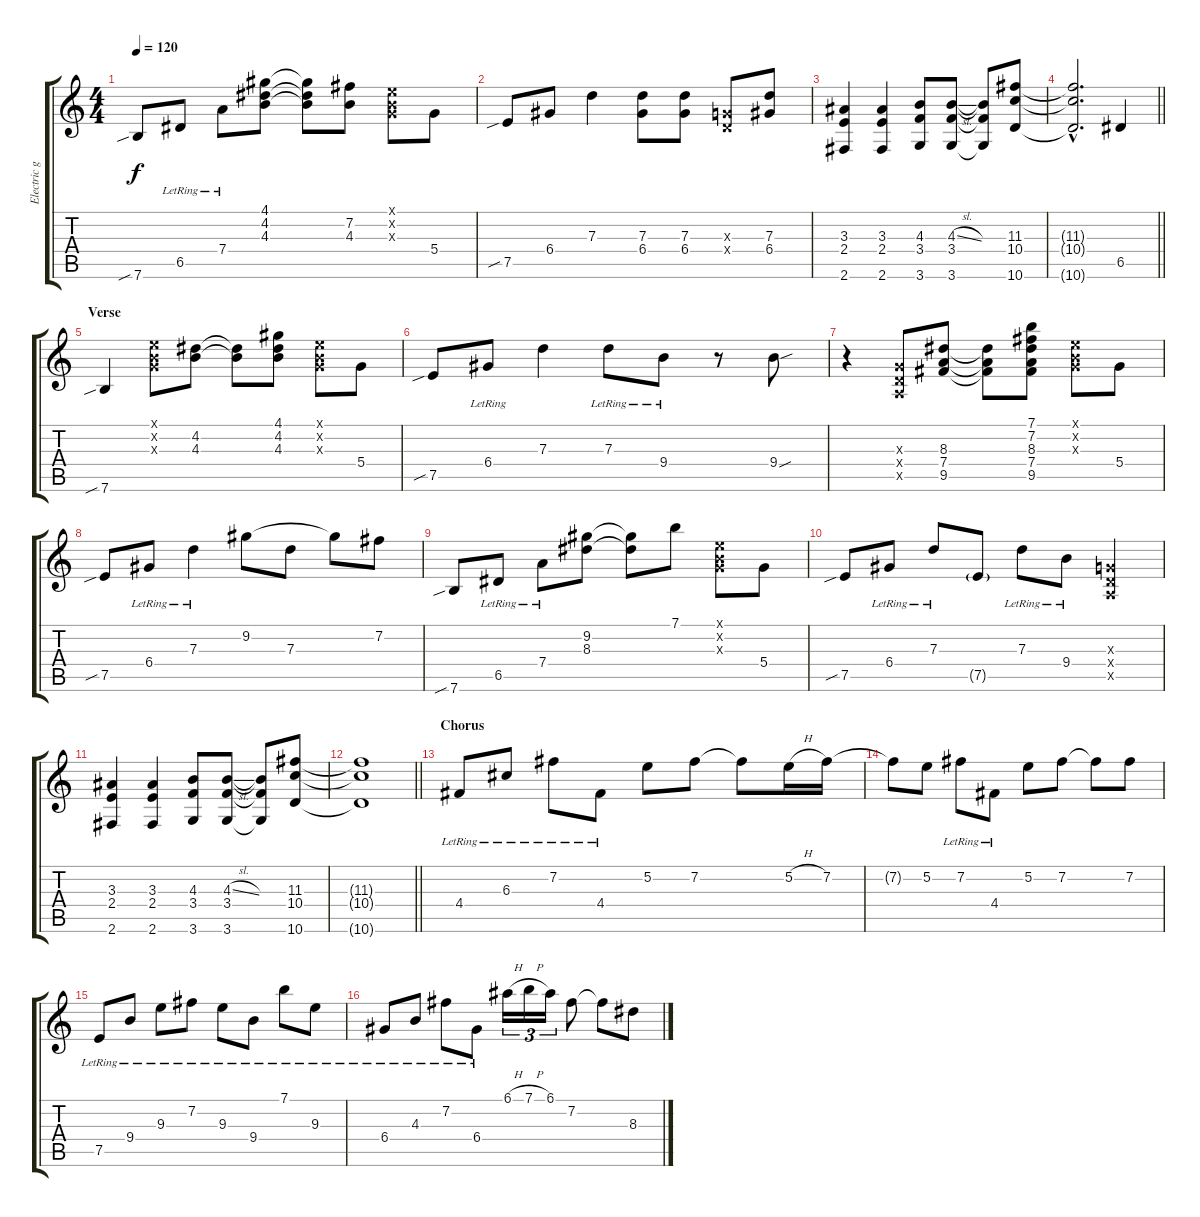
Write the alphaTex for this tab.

\track ("Electric guitar" "Electric g") {instrument electricguitarclean}
\staff {score tabs}
\tuning (E4 B3 G3 D3 A2 E2) {hide}
\ts (4 4)
\tempo 120
\clef g2
\ks c
7.6{sib}.8{dy f} 6.5{lr}.8 7.4{lr}.8 (4.1 4.2 4.3).8 (4.1{t} 4.2{t} 4.3{t}).8 (7.2 4.3).8 (0.1{x} 0.2{x} 0.3{x}).8 5.4.8 |
7.5{sib}.8 6.4.8 7.3.4 (7.3 6.4).8 (7.3 6.4).8 (0.3{x} 0.4{x}).8 (7.3 6.4).8 |
(3.3 2.4 2.6).4 (3.3 2.4 2.6).4 (4.3 3.4 3.6).8 (4.3{sl} 3.4 3.6).8 (4.3{t} 3.4{t} 3.6{t}).8 (11.3 10.4 10.6).8 |
\barLineRight lightlight
(11.3{hac t} 10.4{hac t} 10.6{hac t}).2{d} 6.5.4 |
\section ("" "Verse")
7.6{sib}.4{volume 13} (0.1{x} 0.2{x} 0.3{x}).8 (4.2 4.3).8 (4.2{t} 4.3{t}).8 (4.1 4.2 4.3).8 (0.1{x} 0.2{x} 0.3{x}).8 5.4.8 |
7.5{sib}.8 6.4{lr}.8 7.3.4 7.3{lr}.8 9.4{lr}.8 r.8 9.4{sou}.8 |
r.4 (0.3{x} 0.4{x} 0.5{x}).8 (8.3 7.4 9.5).8 (8.3{t} 7.4{t} 9.5{t}).8 (7.1 7.2 8.3 7.4 9.5).8 (0.1{x} 0.2{x} 0.3{x}).8 5.4.8 |
7.5{sib}.8 6.4{lr}.8 7.3{lr}.4 9.2.8 7.3.8 9.2{t}.8 7.2.8 |
7.6{sib}.8 6.5{lr}.8 7.4{lr}.8 (9.2 8.3).8 (9.2{t} 8.3{t}).8 7.1.8 (0.1{x} 0.2{x} 0.3{x}).8 5.4.8 |
7.5{sib}.8 6.4{lr}.8 7.3{lr}.8 7.5{g}.8 7.3{lr}.8 9.4{lr}.8 (0.3{x} 0.4{x} 0.5{x}).4 |
(3.3 2.4 2.6).4 (3.3 2.4 2.6).4 (4.3 3.4 3.6).8 (4.3{sl} 3.4 3.6).8 (4.3{t} 3.4{t} 3.6{t}).8 (11.3 10.4 10.6).8 |
\barLineRight lightlight
(11.3{t} 10.4{t} 10.6{t}).1 |
\section ("" "Chorus")
4.4{lr}.8 6.3{lr}.8 7.2{lr}.8 4.4{lr}.8 5.2.8 7.2.8 7.2{t}.8 5.2{h}.16 7.2.16 |
7.2{t}.8 5.2.8 7.2{lr}.8 4.4{lr}.8 5.2.8 7.2.8 7.2{t}.8 7.2.8 |
7.5{lr}.8 9.4{lr}.8 9.3{lr}.8 7.2{lr}.8 9.3{lr}.8 9.4{lr}.8 7.1{lr}.8 9.3{lr}.8 |
6.4{lr}.8 4.3{lr}.8 7.2{lr}.8 6.4{lr}.8 6.1{h}.16{tu (3 2)} 7.1{h}.16{tu (3 2)} 6.1.16{tu (3 2)} 7.2.8 7.2{t}.8 8.3.8
